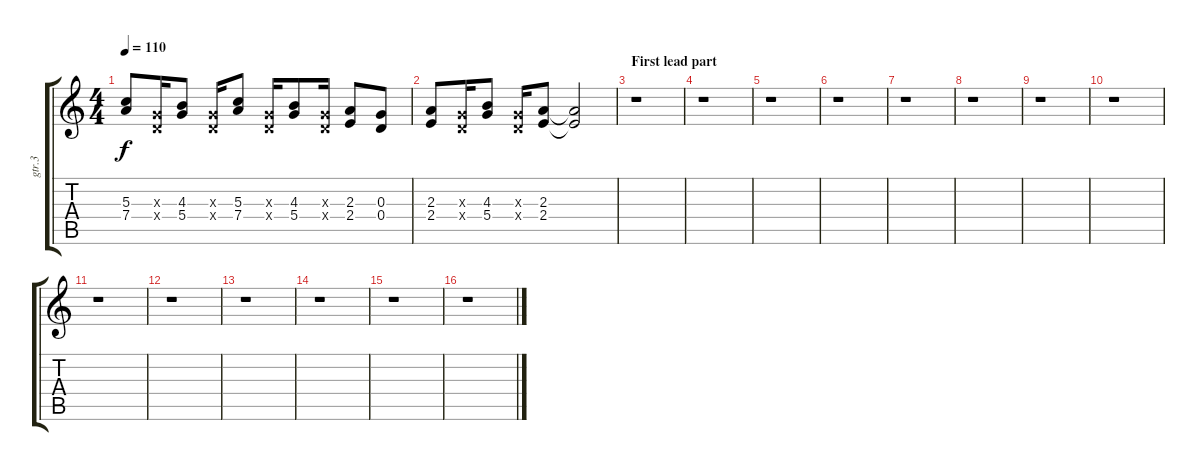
\track ("gtr.3" "gtr.3") {instrument electricguitarclean}
\staff {score tabs}
\tuning (E4 B3 G3 D3 A2 E2) {hide}
\ts (4 4)
\tempo 110
\clef g2
\ks c
(5.3 7.4).8{dy f} (0.3{x} 0.4{x}).16 (4.3 5.4).8 (0.3{x} 0.4{x}).16 (5.3 7.4).8 (0.3{x} 0.4{x}).16 (4.3 5.4).8 (0.3{x} 0.4{x}).16 (2.3 2.4).8 (0.3 0.4).8 |
(2.3 2.4).8 (0.3{x} 0.4{x}).16 (4.3 5.4).8 (0.3{x} 0.4{x}).16 (2.3 2.4).8 (2.3{t} 2.4{t}).2 |
\section ("" "First lead part")
r.1 |
r.1 |
r.1 |
r.1 |
r.1 |
r.1 |
r.1 |
r.1 |
r.1 |
r.1 |
r.1 |
r.1 |
r.1 |
r.1
